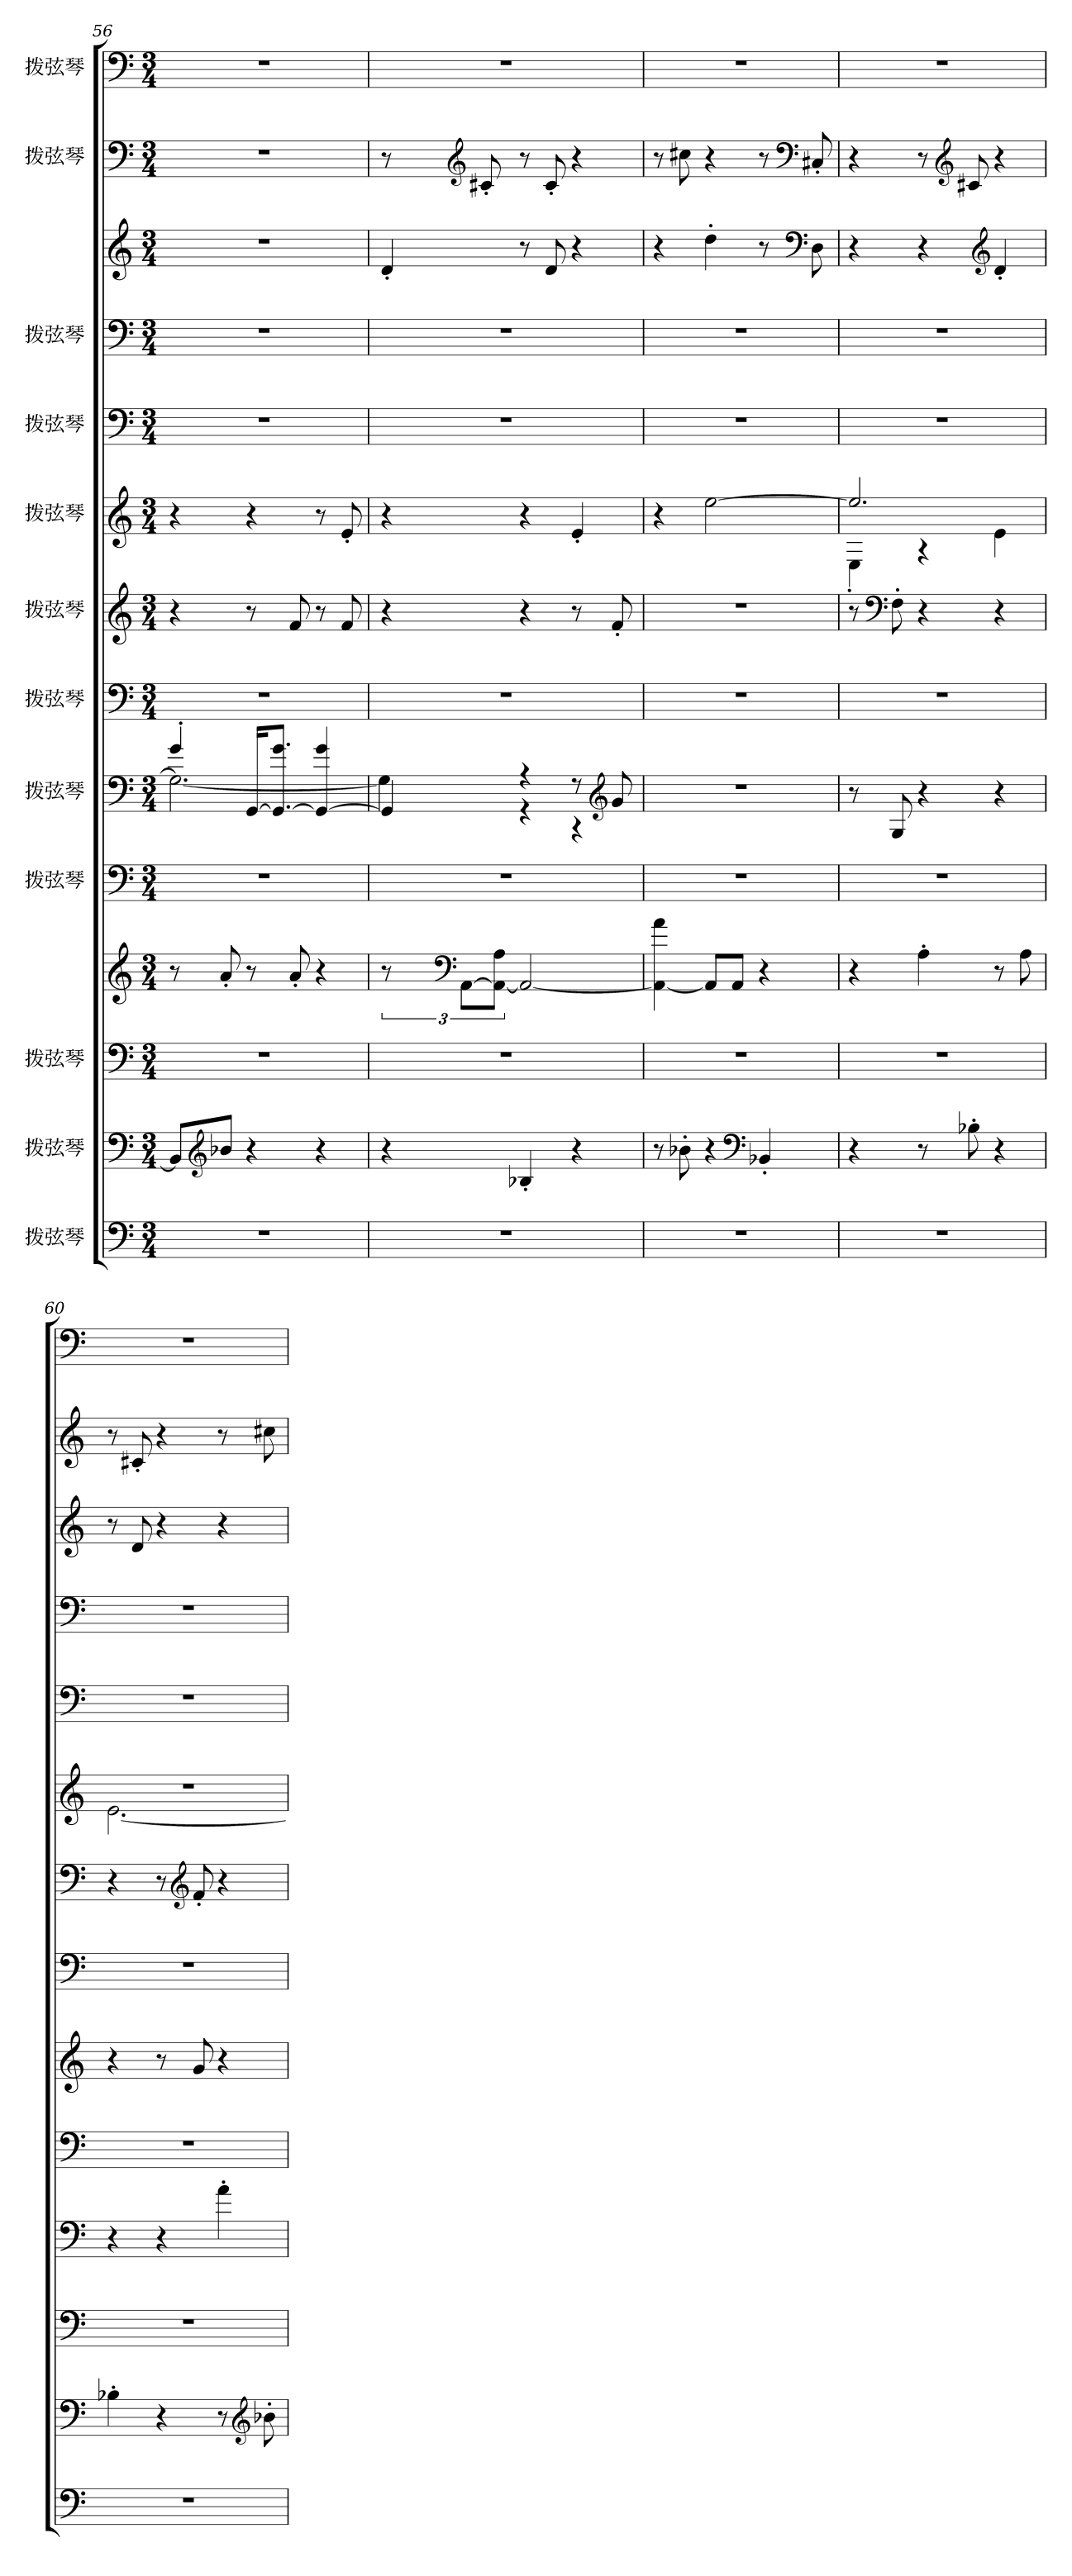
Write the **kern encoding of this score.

**kern	**kern	**kern	**kern	**kern	**kern	**kern	**kern	**kern	**kern	**kern	**kern	**kern	**kern
*part12	*part11	*part10	*part10	*part9	*part8	*part7	*part6	*part5	*part4	*part3	*part3	*part2	*part1
*staff14	*staff13	*staff12	*staff11	*staff10	*staff9	*staff8	*staff7	*staff6	*staff5	*staff4	*staff3	*staff2	*staff1
*I"拨弦琴	*I"拨弦琴	*I"拨弦琴	*	*I"拨弦琴	*I"拨弦琴	*I"拨弦琴	*I"拨弦琴	*I"拨弦琴	*I"拨弦琴	*I"拨弦琴	*	*I"拨弦琴	*I"拨弦琴
*clefF4	*clefF4	*clefF4	*clefG2	*clefF4	*clefF4	*clefF4	*clefG2	*clefG2	*clefF4	*clefF4	*clefG2	*clefF4	*clefF4
*k[]	*k[]	*k[]	*k[]	*k[]	*k[]	*k[]	*k[]	*k[]	*k[]	*k[]	*k[]	*k[]	*k[]
*M3/4	*M3/4	*M3/4	*M3/4	*M3/4	*M3/4	*M3/4	*M3/4	*M3/4	*M3/4	*M3/4	*M3/4	*M3/4	*M3/4
=56	=56	=56	=56	=56	=56	=56	=56	=56	=56	=56	=56	=56	=56
*	*	*	*	*	*^	*	*	*	*	*	*	*	*
2.r	8BB-/L]	2.r	8r	2.r	4g'/	2.G\_	2.r	4r	4r	2.r	2.r	2.r	2.r	2.r
*	*clefG2	*	*	*	*	*	*	*	*	*	*	*	*	*
.	8b-X/J	.	8a'/	.	.	.	.	.	.	.	.	.	.	.
.	4r	.	8r	.	[16GG/KL	.	.	8r	4r	.	.	.	.	.
.	.	.	.	.	8.GG/_ 8.g/J	.	.	.	.	.	.	.	.	.
.	.	.	8a'/	.	.	.	.	8f/	.	.	.	.	.	.
.	4r	.	4r	.	4GG/_ 4g/	.	.	8r	8r	.	.	.	.	.
.	.	.	.	.	.	.	.	8f/	8e'/	.	.	.	.	.
!!LO:PB:g=z
=57	=57	=57	=57	=57	=57	=57	=57	=57	=57	=57	=57	=57	=57	=57
2.r	4r	2.r	12r	2.r	4GG/]	4G\]	2.r	4r	4r	2.r	2.r	4d'/	8r	2.r
*	*	*	*clefF4	*	*	*	*	*	*	*	*	*	*	*
.	.	.	[12AA\L	.	.	.	.	.	.	.	.	.	.	.
*	*	*	*	*	*	*	*	*	*	*	*	*	*clefG2	*
.	.	.	.	.	.	.	.	.	.	.	.	.	8c#X'/	.
.	.	.	12AA\_ 12A\J	.	.	.	.	.	.	.	.	.	.	.
.	4B-X'/	.	2AA/_	.	4r	4r	.	4r	4r	.	.	8r	8r	.
.	.	.	.	.	.	.	.	.	.	.	.	8d/	8c#'/	.
.	4r	.	.	.	8r	4r	.	8r	4e'/	.	.	4r	4r	.
*	*	*	*	*	*clefG2	*	*	*	*	*	*	*	*	*
.	.	.	.	.	8g/	.	.	8f'/	.	.	.	.	.	.
*	*	*	*	*	*v	*v	*	*	*	*	*	*	*	*
=58	=58	=58	=58	=58	=58	=58	=58	=58	=58	=58	=58	=58	=58
2.r	8r	2.r	4AA\_ 4a\	2.r	2.r	2.r	2.r	4r	2.r	2.r	4r	8r	2.r
.	8b-X'\	.	.	.	.	.	.	.	.	.	.	8cc#X\	.
.	4r	.	8AA/L]	.	.	.	.	[2ee\	.	.	4dd'\	4r	.
.	.	.	8AA/J	.	.	.	.	.	.	.	.	.	.
*	*clefF4	*	*	*	*	*	*	*	*	*	*	*	*
.	4BB-X'/	.	4r	.	.	.	.	.	.	.	8r	8r	.
*	*	*	*	*	*	*	*	*	*	*	*clefF4	*clefF4	*
.	.	.	.	.	.	.	.	.	.	.	8D\	8C#X'/	.
=59	=59	=59	=59	=59	=59	=59	=59	=59	=59	=59	=59	=59	=59
*	*	*	*	*	*	*	*	*^	*	*	*	*	*
2.r	4r	2.r	4r	2.r	8r	2.r	8r	2.ee/]	4E'\	2.r	2.r	4r	4r	2.r
*	*	*	*	*	*	*	*clefF4	*	*	*	*	*	*	*
.	.	.	.	.	8G/	.	8F'\	.	.	.	.	.	.	.
.	8r	.	4A'\	.	4r	.	4r	.	4r	.	.	4r	8r	.
*	*	*	*	*	*	*	*	*	*	*	*	*	*clefG2	*
.	8B-X'\	.	.	.	.	.	.	.	.	.	.	.	8c#X/	.
*	*	*	*	*	*	*	*	*	*	*	*	*clefG2	*	*
.	4r	.	8r	.	4r	.	4r	.	4e\	.	.	4d'/	4r	.
.	.	.	8A\	.	.	.	.	.	.	.	.	.	.	.
!!LO:PB:g=z
=60	=60	=60	=60	=60	=60	=60	=60	=60	=60	=60	=60	=60	=60	=60
2.r	4B-X'\	2.r	4r	2.r	4r	2.r	4r	2.r	[2.e\	2.r	2.r	8r	8r	2.r
.	.	.	.	.	.	.	.	.	.	.	.	8d/	8c#X'/	.
.	4r	.	4r	.	8r	.	8r	.	.	.	.	4r	4r	.
*	*	*	*	*	*	*	*clefG2	*	*	*	*	*	*	*
.	.	.	.	.	8g/	.	8f'/	.	.	.	.	.	.	.
.	8r	.	4a'\	.	4r	.	4r	.	.	.	.	4r	8r	.
*	*clefG2	*	*	*	*	*	*	*	*	*	*	*	*	*
.	8b-X'\	.	.	.	.	.	.	.	.	.	.	.	8cc#X\	.
*	*	*	*	*	*	*	*	*v	*v	*	*	*	*	*
=	=	=	=	=	=	=	=	=	=	=	=	=	=
*-	*-	*-	*-	*-	*-	*-	*-	*-	*-	*-	*-	*-	*-
